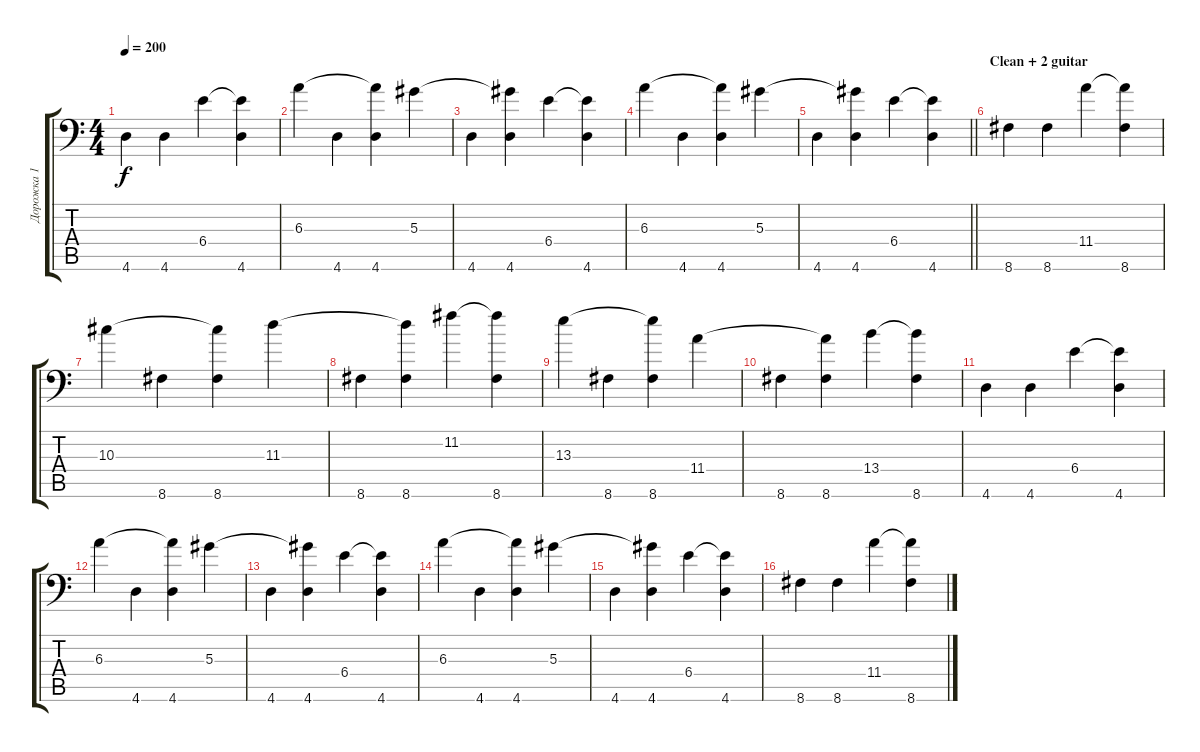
\track ("Дорожка 1" "Дорожка 1") {instrument distortionguitar}
\staff {score tabs}
\tuning (C4 G3 Eb3 Bb2 F2 Bb1) {hide}
\ts (4 4)
\tempo 200
\clef f4
\ks c
4.6.4{dy f} 4.6.4 6.4.4 (6.4{t} 4.6).4 |
6.3.4 4.6.4 (6.3{t} 4.6).4 5.3.4 |
4.6.4 (5.3{t} 4.6).4 6.4.4 (6.4{t} 4.6).4 |
6.3.4 4.6.4 (6.3{t} 4.6).4 5.3.4 |
\barLineRight lightlight
4.6.4 (5.3{t} 4.6).4 6.4.4 (6.4{t} 4.6).4 |
\section ("" "Clean + 2 guitar")
8.6.4{instrument electricguitarclean} 8.6.4 11.4.4 (11.4{t} 8.6).4 |
10.3.4 8.6.4 (10.3{t} 8.6).4 11.3.4 |
8.6.4 (11.3{t} 8.6).4 11.2.4 (11.2{t} 8.6).4 |
13.3.4 8.6.4 (13.3{t} 8.6).4 11.4.4 |
8.6.4 (11.4{t} 8.6).4 13.4.4 (13.4{t} 8.6).4 |
4.6.4 4.6.4 6.4.4 (6.4{t} 4.6).4 |
6.3.4 4.6.4 (6.3{t} 4.6).4 5.3.4 |
4.6.4 (5.3{t} 4.6).4 6.4.4 (6.4{t} 4.6).4 |
6.3.4 4.6.4 (6.3{t} 4.6).4 5.3.4 |
4.6.4 (5.3{t} 4.6).4 6.4.4 (6.4{t} 4.6).4 |
8.6.4{instrument electricguitarclean} 8.6.4 11.4.4 (11.4{t} 8.6).4
